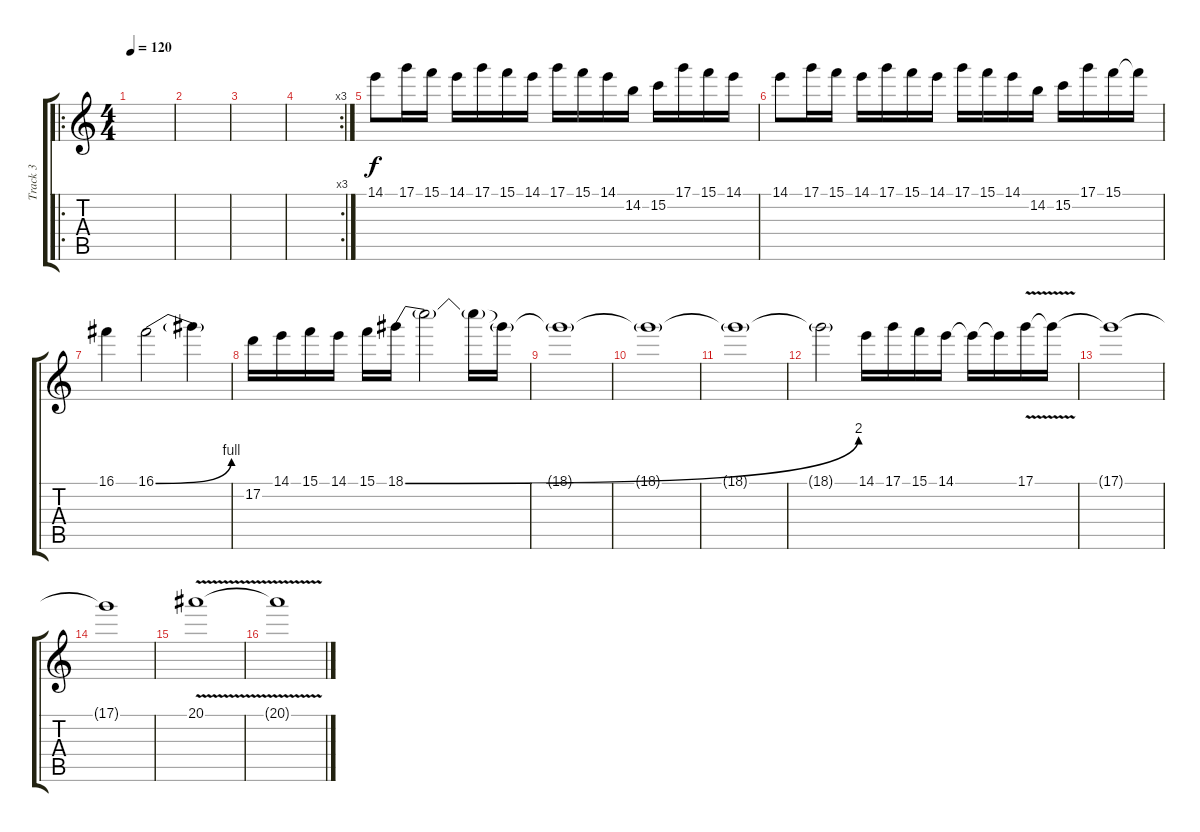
\track ("Track 3" "Track 3") {instrument overdrivenguitar}
\staff {score tabs}
\tuning (D4 A3 F3 C3 G2 D2) {hide}
\ro
\ts (4 4)
\tempo 120
\clef g2
\ks c
|
|
|
\rc 3
|
14.1.8 17.1.16 15.1.16 14.1.16 17.1.16 15.1.16 14.1.16 17.1.16 15.1.16 14.1.16 14.2.16 15.2.16 17.1.16 15.1.16 14.1.16 |
14.1.8 17.1.16 15.1.16 14.1.16 17.1.16 15.1.16 14.1.16 17.1.16 15.1.16 14.1.16 14.2.16 15.2.16 17.1.16 15.1.16 15.1{t}.16 |
16.1.4 16.1{be (bend 0 0 60 4)}.2 16.1{t}.4 |
17.2.16 14.1.16 15.1.16 14.1.16 15.1.16 18.1{be (bend 0 0 60 8)}.16 18.1{t}.2 18.1{t}.16 18.1{t}.16 |
18.1{t}.1 |
18.1{t}.1 |
18.1{t}.1 |
18.1{t}.2 14.1.16 17.1.16 15.1.16 14.1.16 14.1{t}.16 14.1{t}.16 17.1{v}.16 17.1{t}.16 |
17.1{t}.1 |
17.1{t}.1 |
20.1{v}.1 |
20.1{t}.1
